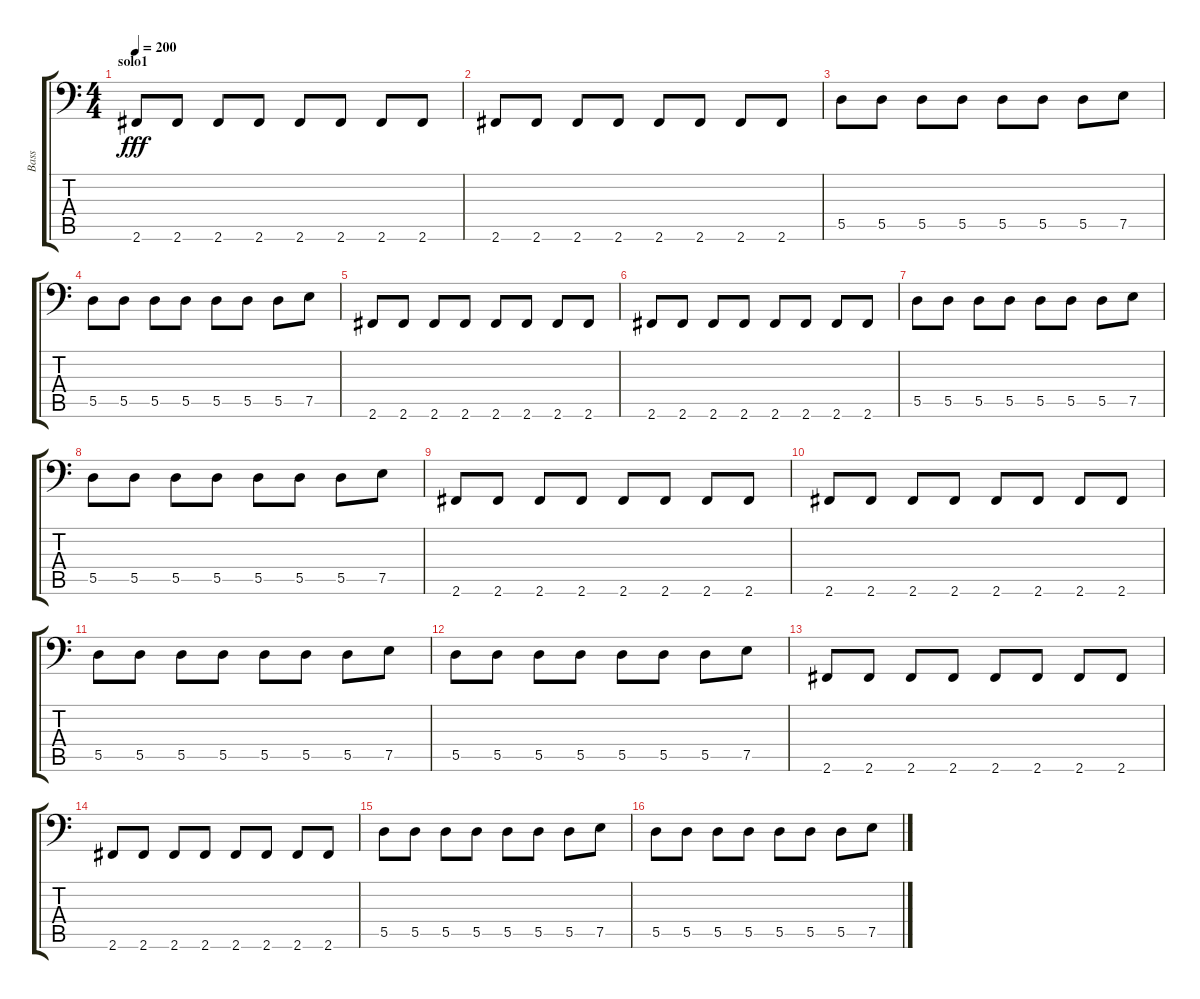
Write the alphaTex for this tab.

\track ("Bass" "Bass") {instrument electricbassfinger}
\staff {score tabs}
\tuning (E3 B2 G2 D2 A1 E1) {hide}
\ts (4 4)
\section ("" "solo1")
\tempo 200
\clef f4
\ks c
2.6.8{dy fff} 2.6.8 2.6.8 2.6.8 2.6.8 2.6.8 2.6.8 2.6.8 |
2.6.8 2.6.8 2.6.8 2.6.8 2.6.8 2.6.8 2.6.8 2.6.8 |
5.5.8 5.5.8 5.5.8 5.5.8 5.5.8 5.5.8 5.5.8 7.5.8 |
5.5.8 5.5.8 5.5.8 5.5.8 5.5.8 5.5.8 5.5.8 7.5.8 |
2.6.8 2.6.8 2.6.8 2.6.8 2.6.8 2.6.8 2.6.8 2.6.8 |
2.6.8 2.6.8 2.6.8 2.6.8 2.6.8 2.6.8 2.6.8 2.6.8 |
5.5.8 5.5.8 5.5.8 5.5.8 5.5.8 5.5.8 5.5.8 7.5.8 |
5.5.8 5.5.8 5.5.8 5.5.8 5.5.8 5.5.8 5.5.8 7.5.8 |
2.6.8 2.6.8 2.6.8 2.6.8 2.6.8 2.6.8 2.6.8 2.6.8 |
2.6.8 2.6.8 2.6.8 2.6.8 2.6.8 2.6.8 2.6.8 2.6.8 |
5.5.8 5.5.8 5.5.8 5.5.8 5.5.8 5.5.8 5.5.8 7.5.8 |
5.5.8 5.5.8 5.5.8 5.5.8 5.5.8 5.5.8 5.5.8 7.5.8 |
2.6.8 2.6.8 2.6.8 2.6.8 2.6.8 2.6.8 2.6.8 2.6.8 |
2.6.8 2.6.8 2.6.8 2.6.8 2.6.8 2.6.8 2.6.8 2.6.8 |
5.5.8 5.5.8 5.5.8 5.5.8 5.5.8 5.5.8 5.5.8 7.5.8 |
5.5.8 5.5.8 5.5.8 5.5.8 5.5.8 5.5.8 5.5.8 7.5.8
